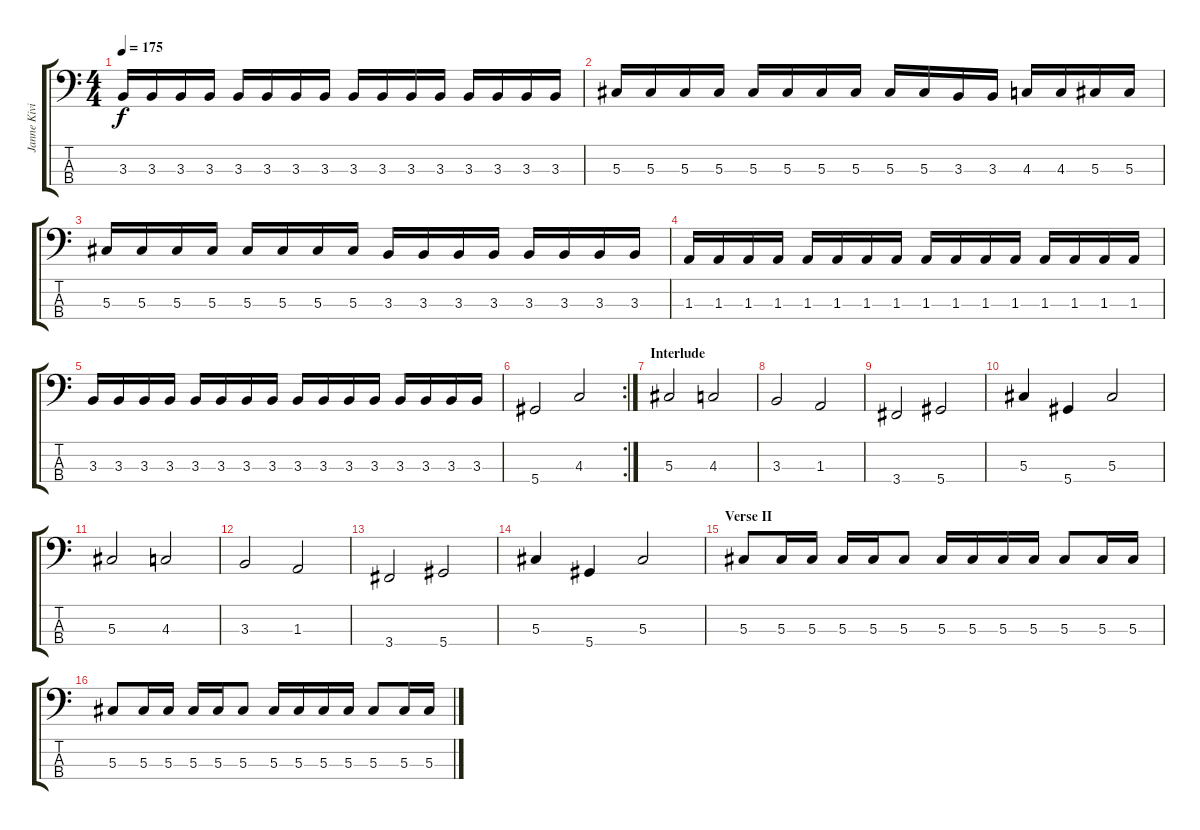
\track ("Janne Kivilahti" "Janne Kivi") {instrument electricbasspick}
\staff {score tabs}
\tuning (Gb2 Db2 Ab1 Eb1) {hide}
\ts (4 4)
\tempo 175
\clef f4
\ks c
3.3.16{dy f} 3.3.16 3.3.16 3.3.16 3.3.16 3.3.16 3.3.16 3.3.16 3.3.16 3.3.16 3.3.16 3.3.16 3.3.16 3.3.16 3.3.16 3.3.16 |
5.3.16 5.3.16 5.3.16 5.3.16 5.3.16 5.3.16 5.3.16 5.3.16 5.3.16 5.3.16 3.3.16 3.3.16 4.3.16 4.3.16 5.3.16 5.3.16 |
5.3.16 5.3.16 5.3.16 5.3.16 5.3.16 5.3.16 5.3.16 5.3.16 3.3.16 3.3.16 3.3.16 3.3.16 3.3.16 3.3.16 3.3.16 3.3.16 |
1.3.16 1.3.16 1.3.16 1.3.16 1.3.16 1.3.16 1.3.16 1.3.16 1.3.16 1.3.16 1.3.16 1.3.16 1.3.16 1.3.16 1.3.16 1.3.16 |
3.3.16 3.3.16 3.3.16 3.3.16 3.3.16 3.3.16 3.3.16 3.3.16 3.3.16 3.3.16 3.3.16 3.3.16 3.3.16 3.3.16 3.3.16 3.3.16 |
\rc 2
5.4.2 4.3.2 |
\section ("" "Interlude")
5.3.2 4.3.2 |
3.3.2 1.3.2 |
3.4.2 5.4.2 |
5.3.4 5.4.4 5.3.2 |
5.3.2 4.3.2 |
3.3.2 1.3.2 |
3.4.2 5.4.2 |
5.3.4 5.4.4 5.3.2 |
\section ("" "Verse II")
5.3.8 5.3.16 5.3.16 5.3.16 5.3.16 5.3.8 5.3.16 5.3.16 5.3.16 5.3.16 5.3.8 5.3.16 5.3.16 |
5.3.8 5.3.16 5.3.16 5.3.16 5.3.16 5.3.8 5.3.16 5.3.16 5.3.16 5.3.16 5.3.8 5.3.16 5.3.16
